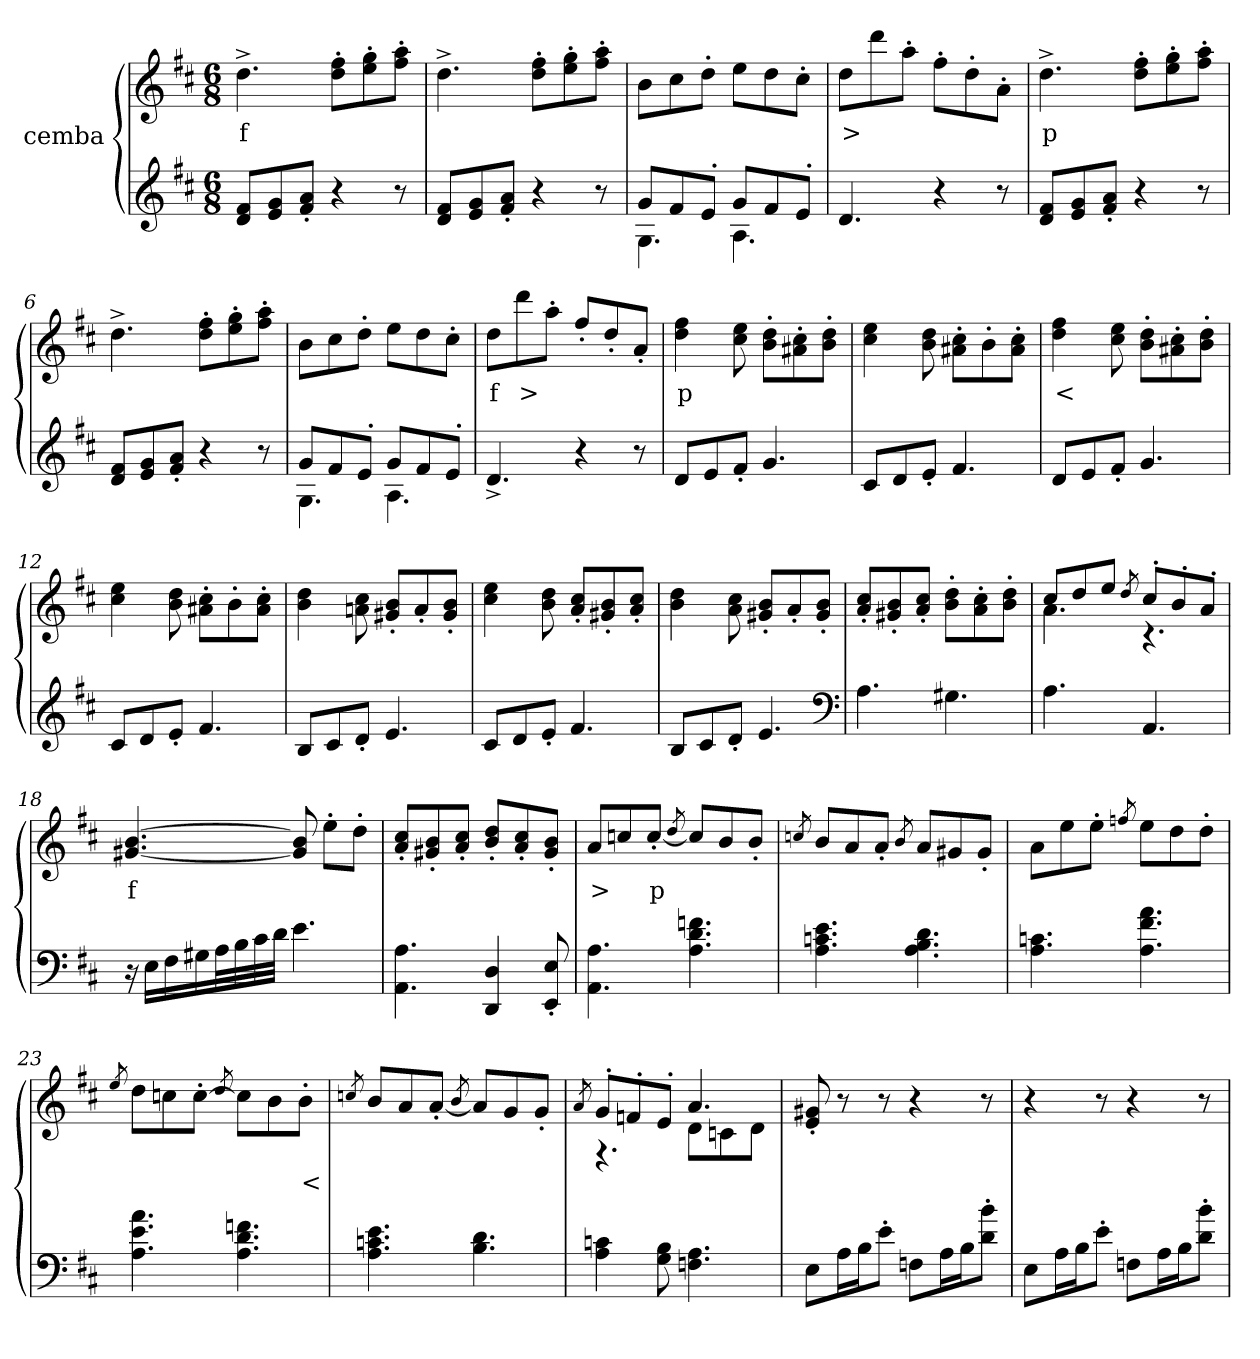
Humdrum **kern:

**kern	**kern	**text
*part2	*part1	*part1
*staff2	*staff1	*staff1
*I"cemba	*I"cemba	*
*clefG2	*clefG2	*
*k[f#c#]	*k[f#c#]	*
*D:	*D:	*
*M6/8	*M6/8	*
=1	=1	=1
8d/ 8f#/L	4.dd^>\	f
8e/ 8g/	.	.
8f#/'> 8a/'>J	.	.
4r	8dd\'> 8ff#\'>L	.
.	8ee\'> 8gg\'>	.
8r	8ff#\'> 8aa\'>J	.
=2	=2	=2
8d/ 8f#/L	4.dd^>\	.
8e/ 8g/	.	.
8f#/'> 8a/'>J	.	.
4r	8dd\'> 8ff#\'>L	.
.	8ee\'> 8gg\'>	.
8r	8ff#\'> 8aa\'>J	.
=3	=3	=3
*^	*	*
8g/L	4.G\	8b\L	.
8f#/	.	8cc#\	.
8e'>/J	.	8dd'>\J	.
8g/L	4.A\	8ee\L	.
8f#/	.	8dd\	.
8e'>/J	.	8cc#'>\J	.
*v	*v	*	*
=4	=4	=4
4.d/	8dd\L	>
.	8ddd\	.
.	8aa'>\J	.
4r	8ff#'>\L	.
.	8dd'>\	.
8r	8a'>\J	.
=5	=5	=5
8d/ 8f#/L	4.dd^>\	p
8e/ 8g/	.	.
8f#/'> 8a/'>J	.	.
4r	8dd\'> 8ff#\'>L	.
.	8ee\'> 8gg\'>	.
8r	8ff#\'> 8aa\'>J	.
=6	=6	=6
8d/ 8f#/L	4.dd^>\	.
8e/ 8g/	.	.
8f#/'> 8a/'>J	.	.
4r	8dd\'> 8ff#\'>L	.
.	8ee\'> 8gg\'>	.
8r	8ff#\'> 8aa\'>J	.
=7	=7	=7
*^	*	*
8g/L	4.G\	8b\L	.
8f#/	.	8cc#\	.
8e'>/J	.	8dd'>\J	.
8g/L	4.A\	8ee\L	.
8f#/	.	8dd\	.
8e'>/J	.	8cc#'>\J	.
*v	*v	*	*
=8	=8	=8
4.d^>/	8dd\L	f
.	8ddd\	>
.	8aa'>\J	.
4r	8ff#'>/L	.
.	8dd'>/	.
8r	8a'>/J	.
=9	=9	=9
8d/L	4dd\ 4ff#\	p
8e/	.	.
8f#'>/J	8cc#\ 8ee\	.
4.g/	8b\'> 8dd\'>L	.
.	8a#X\'> 8cc#\'>	.
.	8b\'> 8dd\'>J	.
=10	=10	=10
8c#/L	4cc#\ 4ee\	.
8d/	.	.
8e'>/J	8b\ 8dd\	.
4.f#/	8a#X\'> 8cc#\'>L	.
.	8b'>\	.
.	8a#\'> 8cc#\'>J	.
=11	=11	=11
8d/L	4dd\ 4ff#\	<
8e/	.	.
8f#'>/J	8cc#\ 8ee\	.
4.g/	8b\'> 8dd\'>L	.
.	8a#X\'> 8cc#\'>	.
.	8b\'> 8dd\'>J	.
=12	=12	=12
8c#/L	4cc#\ 4ee\	.
8d/	.	.
8e'>/J	8b\ 8dd\	.
4.f#/	8a#X\'> 8cc#\'>L	.
.	8b'>\	.
.	8a#\'> 8cc#\'>J	.
=13	=13	=13
8B/L	4b\ 4dd\	.
8c#/	.	.
8d'>/J	8an\ 8cc#\	.
4.e/	8g#X/'> 8b/'>L	.
.	8a'>/	.
.	8g#/'> 8b/'>J	.
=14	=14	=14
8c#/L	4cc#\ 4ee\	.
8d/	.	.
8e'>/J	8b\ 8dd\	.
4.f#/	8a/'> 8cc#/'>L	.
.	8g#X/'> 8b/'>	.
.	8a/'> 8cc#/'>J	.
=15	=15	=15
8B/L	4b\ 4dd\	.
8c#/	.	.
8d'>/J	8a\ 8cc#\	.
4.e/	8g#X/'> 8b/'>L	.
.	8a'>/	.
.	8g#/'> 8b/'>J	.
*clefF4	*	*
=16	=16	=16
4.A\	8a/'> 8cc#/'>L	.
.	8g#X/'> 8b/'>	.
.	8a/'> 8cc#/'>J	.
4.G#X\	8b\'> 8dd\'>L	.
.	8a\'> 8cc#\'>	.
.	8b\'> 8dd\'>J	.
=17	=17	=17
*	*^	*
4.A\	8cc#/L	4.a\	.
.	8dd/	.	.
.	8ee/J	.	.
.	8qdd/	.	.
4.AA/	8cc#'>/L	4.r	.
.	8b'>/	.	.
.	8a'>/J	.	.
*	*v	*v	*
=18	=18	=18
16r	[4.g#X/ [4.b/	f
16E\LL	.	.
16F#\	.	.
16G#X\	.	.
32A\L	.	.
32B\	.	.
32c#\	.	.
32d\JJJ	.	.
4.e\	8g#/] 8b/]	.
.	8ee'>\L	.
.	8dd'>\J	.
=19	=19	=19
4.AA\ 4.A\	8a/'> 8cc#/'>L	.
.	8g#X/'> 8b/'>	.
.	8a/'> 8cc#/'>J	.
4DD/ 4D/	8b/'> 8dd/'>L	.
.	8a/'> 8cc#/'>	.
8EE/'> 8E/'>	8g#/'> 8b/'>J	.
=20	=20	=20
4.AA\ 4.A\	8a/L	>
.	8ccn/	.
.	[8cc'>/J	p
.	8qdd/	.
4.A\ 4.d\ 4.fn\	8cc/L]	.
.	8b/	.
.	8b'>/J	.
=21	=21	=21
.	8qccn/	.
4.A\ 4.cn\ 4.e\	8b/L	.
.	8a/	.
.	8a'>/J	.
.	8qb/	.
4.A\ 4.B\ 4.d\	8a/L	.
.	8g#X/	.
.	8g#'>/J	.
=22	=22	=22
4.A\ 4.cn\	8a\L	.
.	8ee\	.
.	8ee'>\J	.
.	8qffn/	.
4.A\ 4.f#\ 4.a\	8ee\L	.
.	8dd\	.
.	8dd'>\J	.
=23	=23	=23
.	8qee/	.
4.A\ 4.e\ 4.a\	8dd\L	.
.	8ccn\	.
.	[8cc'>\J	.
.	8qdd/	.
4.A\ 4.d\ 4.fn\	8cc\L]	.
.	8b\	.
.	8b'>\J	<
=24	=24	=24
.	8qccn/	.
4.A\ 4.cn\ 4.e\	8b/L	.
.	8a/	.
.	[8a'>/J	.
.	8qb/	.
4.B\ 4.d\	8a/L]	.
.	8g/	.
.	8g'>/J	.
=25	=25	=25
.	8qa/	.
*	*^	*
4A\ 4cn\	8g'>/L	4.r	.
.	8fn'>/	.	.
8G\ 8B\	8e'>/J	.	.
4.Fn\ 4.A\	4.a/	8d\L	.
.	.	8cn\	.
.	.	8d\J	.
*	*v	*v	*
=26	=26	=26
8E\L	8e/'> 8g#X/'>	.
16A\L	8r	.
16B\J	.	.
8e'>\J	8r	.
8Fn\L	4r	.
16A\L	.	.
16B\J	.	.
8d\'> 8b\'>J	8r	.
=27	=27	=27
8E\L	4r	.
16A\L	.	.
16B\J	.	.
8e'>\J	8r	.
8Fn\L	4r	.
16A\L	.	.
16B\J	.	.
8d\'> 8b\'>J	8r	.
=	=	=
*-	*-	*-
